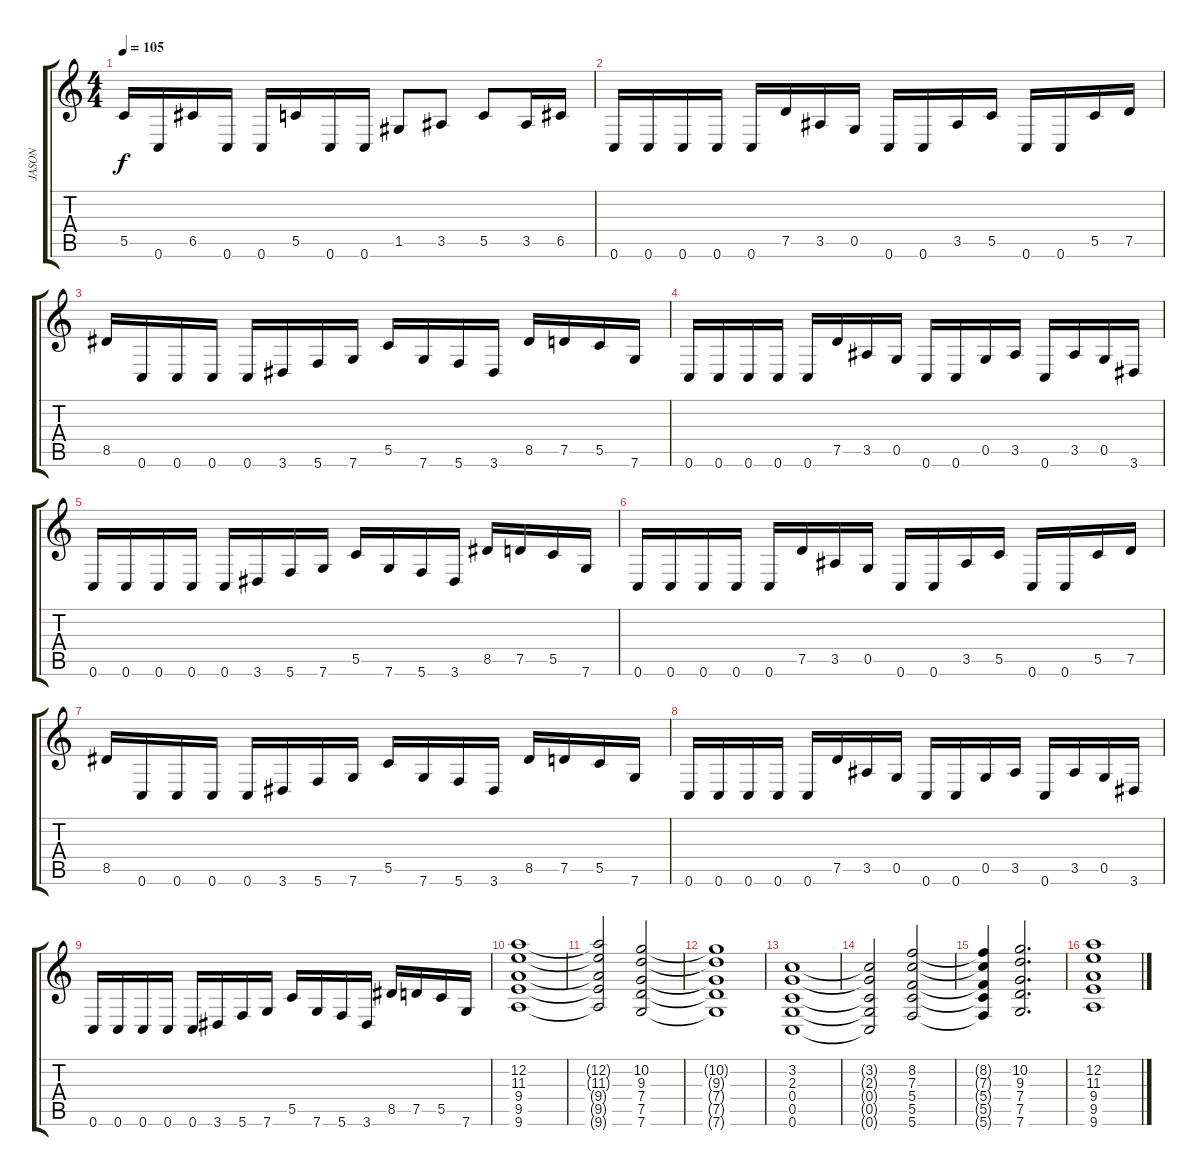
\track ("JASON" "JASON") {instrument distortionguitar}
\staff {score tabs}
\tuning (D4 A3 F3 C3 G2 C2) {hide}
\ts (4 4)
\tempo 105
\clef g2
\ks c
5.5.16{dy f} 0.6.16 6.5.16 0.6.16 0.6.16 5.5.16 0.6.16 0.6.16 1.5.8 3.5.8 5.5.8 3.5.16 6.5.16 |
0.6.16 0.6.16 0.6.16 0.6.16 0.6.16 7.5.16 3.5.16 0.5.16 0.6.16 0.6.16 3.5.16 5.5.16 0.6.16 0.6.16 5.5.16 7.5.16 |
8.5.16 0.6.16 0.6.16 0.6.16 0.6.16 3.6.16 5.6.16 7.6.16 5.5.16 7.6.16 5.6.16 3.6.16 8.5.16 7.5.16 5.5.16 7.6.16 |
0.6.16 0.6.16 0.6.16 0.6.16 0.6.16 7.5.16 3.5.16 0.5.16 0.6.16 0.6.16 0.5.16 3.5.16 0.6.16 3.5.16 0.5.16 3.6.16 |
0.6.16 0.6.16 0.6.16 0.6.16 0.6.16 3.6.16 5.6.16 7.6.16 5.5.16 7.6.16 5.6.16 3.6.16 8.5.16 7.5.16 5.5.16 7.6.16 |
0.6.16 0.6.16 0.6.16 0.6.16 0.6.16 7.5.16 3.5.16 0.5.16 0.6.16 0.6.16 3.5.16 5.5.16 0.6.16 0.6.16 5.5.16 7.5.16 |
8.5.16 0.6.16 0.6.16 0.6.16 0.6.16 3.6.16 5.6.16 7.6.16 5.5.16 7.6.16 5.6.16 3.6.16 8.5.16 7.5.16 5.5.16 7.6.16 |
0.6.16 0.6.16 0.6.16 0.6.16 0.6.16 7.5.16 3.5.16 0.5.16 0.6.16 0.6.16 0.5.16 3.5.16 0.6.16 3.5.16 0.5.16 3.6.16 |
0.6.16 0.6.16 0.6.16 0.6.16 0.6.16 3.6.16 5.6.16 7.6.16 5.5.16 7.6.16 5.6.16 3.6.16 8.5.16 7.5.16 5.5.16 7.6.16 |
(12.2 11.3 9.4 9.5 9.6).1 |
(12.2{t} 11.3{t} 9.4{t} 9.5{t} 9.6{t}).2 (10.2 9.3 7.4 7.5 7.6).2 |
(10.2{t} 9.3{t} 7.4{t} 7.5{t} 7.6{t}).1 |
(3.2 2.3 0.4 0.5 0.6).1 |
(3.2{t} 2.3{t} 0.4{t} 0.5{t} 0.6{t}).2 (8.2 7.3 5.4 5.5 5.6).2 |
(8.2{t} 7.3{t} 5.4{t} 5.5{t} 5.6{t}).4 (10.2 9.3 7.4 7.5 7.6).2{d} |
(12.2 11.3 9.4 9.5 9.6).1
